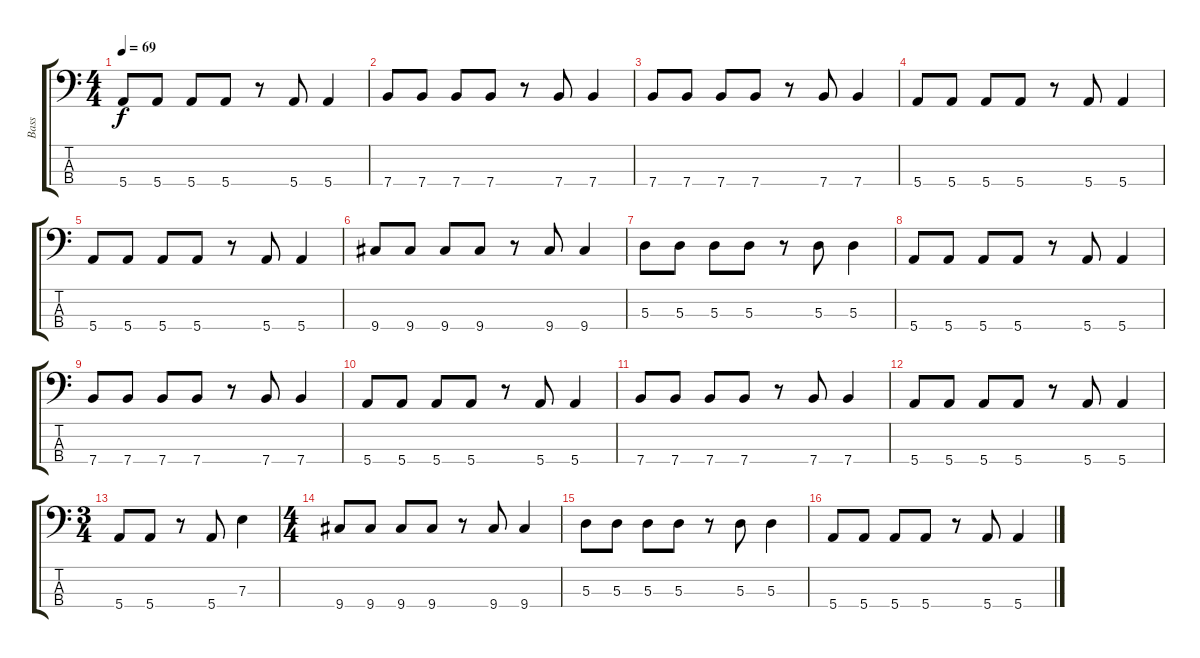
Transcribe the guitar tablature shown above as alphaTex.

\track ("Bass" "Bass") {instrument electricbassfinger}
\staff {score tabs}
\tuning (G2 D2 A1 E1) {hide}
\ts (4 4)
\tempo 69
\clef f4
\ks c
5.4.8{dy f} 5.4.8 5.4.8 5.4.8 r.8 5.4.8 5.4.4 |
7.4.8 7.4.8 7.4.8 7.4.8 r.8 7.4.8 7.4.4 |
7.4.8 7.4.8 7.4.8 7.4.8 r.8 7.4.8 7.4.4 |
5.4.8 5.4.8 5.4.8 5.4.8 r.8 5.4.8 5.4.4 |
5.4.8 5.4.8 5.4.8 5.4.8 r.8 5.4.8 5.4.4 |
9.4.8 9.4.8 9.4.8 9.4.8 r.8 9.4.8 9.4.4 |
5.3.8 5.3.8 5.3.8 5.3.8 r.8 5.3.8 5.3.4 |
5.4.8 5.4.8 5.4.8 5.4.8 r.8 5.4.8 5.4.4 |
7.4.8 7.4.8 7.4.8 7.4.8 r.8 7.4.8 7.4.4 |
5.4.8 5.4.8 5.4.8 5.4.8 r.8 5.4.8 5.4.4 |
7.4.8 7.4.8 7.4.8 7.4.8 r.8 7.4.8 7.4.4 |
5.4.8 5.4.8 5.4.8 5.4.8 r.8 5.4.8 5.4.4 |
\ts (3 4)
5.4.8 5.4.8 r.8 5.4.8 7.3.4 |
\ts (4 4)
9.4.8 9.4.8 9.4.8 9.4.8 r.8 9.4.8 9.4.4 |
5.3.8 5.3.8 5.3.8 5.3.8 r.8 5.3.8 5.3.4 |
5.4.8 5.4.8 5.4.8 5.4.8 r.8 5.4.8 5.4.4
